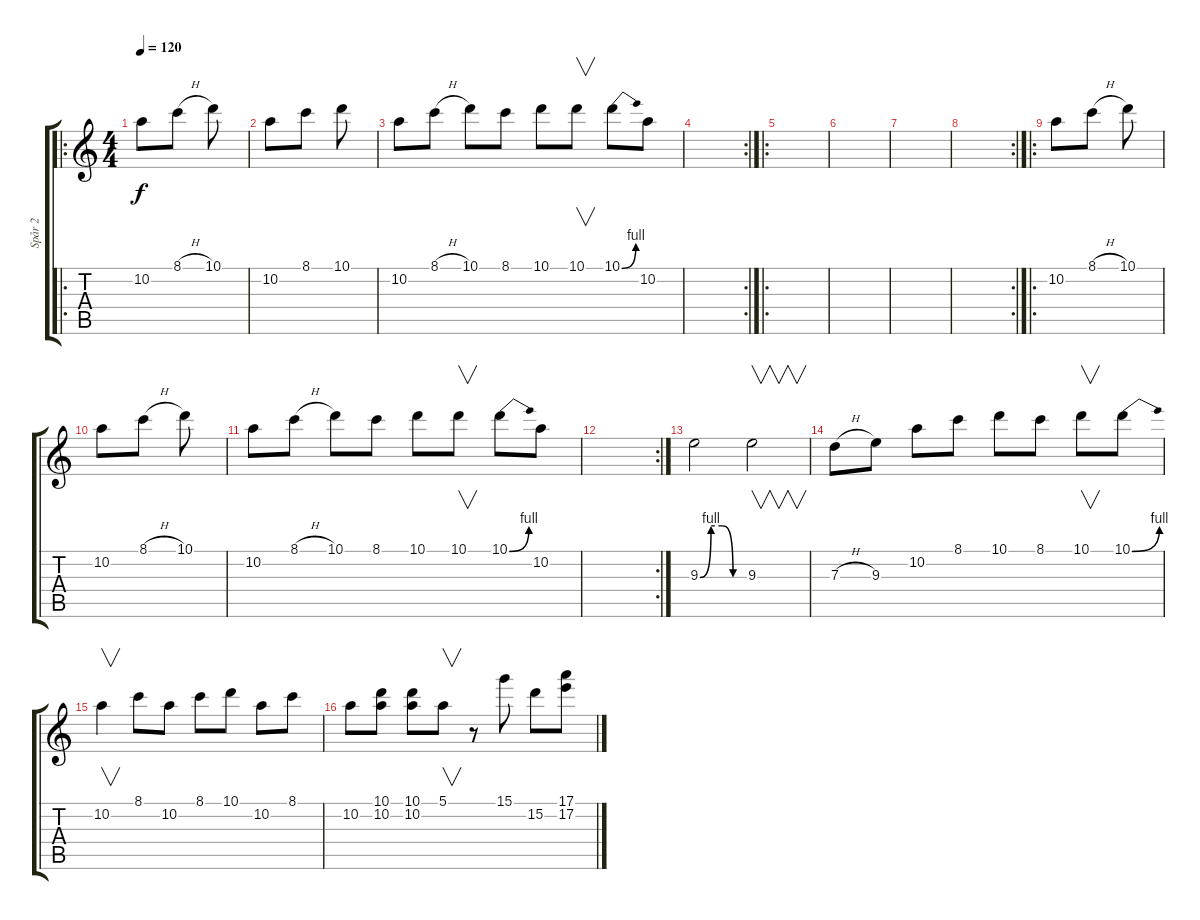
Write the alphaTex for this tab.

\track ("Spår 2" "Spår 2") {instrument acousticguitarnylon}
\staff {score tabs}
\tuning (E4 B3 G3 D3 A2 E2) {hide}
\ro
\ts (4 4)
\tempo 120
\tempo 140
\tempo 120
\clef g2
\ks c
10.2.8{dy f instrument distortionguitar} 8.1{h}.8 10.1.8 |
10.2.8 8.1.8 10.1.8 |
10.2.8 8.1{h}.8 10.1.8 8.1.8 10.1.8 10.1.8{v} 10.1{be (bend 0 0 60 4)}.8 10.2.8 |
\rc 2
|
\ro
|
|
|
\rc 2
|
\ro
10.2.8 8.1{h}.8 10.1.8 |
10.2.8 8.1{h}.8 10.1.8 |
10.2.8 8.1{h}.8 10.1.8 8.1.8 10.1.8 10.1.8{v} 10.1{be (bend 0 0 60 4)}.8 10.2.8 |
\rc 2
|
9.3{be (custom 0 0 15 4 30 4 45 0 60 0)}.2{instrument distortionguitar} 9.3.2{v} |
7.3{h}.8 9.3.8 10.2.8 8.1.8 10.1.8 8.1.8 10.1.8{v} 10.1{be (bend 0 0 60 4)}.8 |
10.2.4{v} 8.1.8 10.2.8 8.1.8 10.1.8 10.2.8 8.1.8 |
10.2.8 (10.1 10.2).8 (10.1 10.2).8 5.1.8{v} r.8 15.1.8 15.2.8 (17.1 17.2).8
